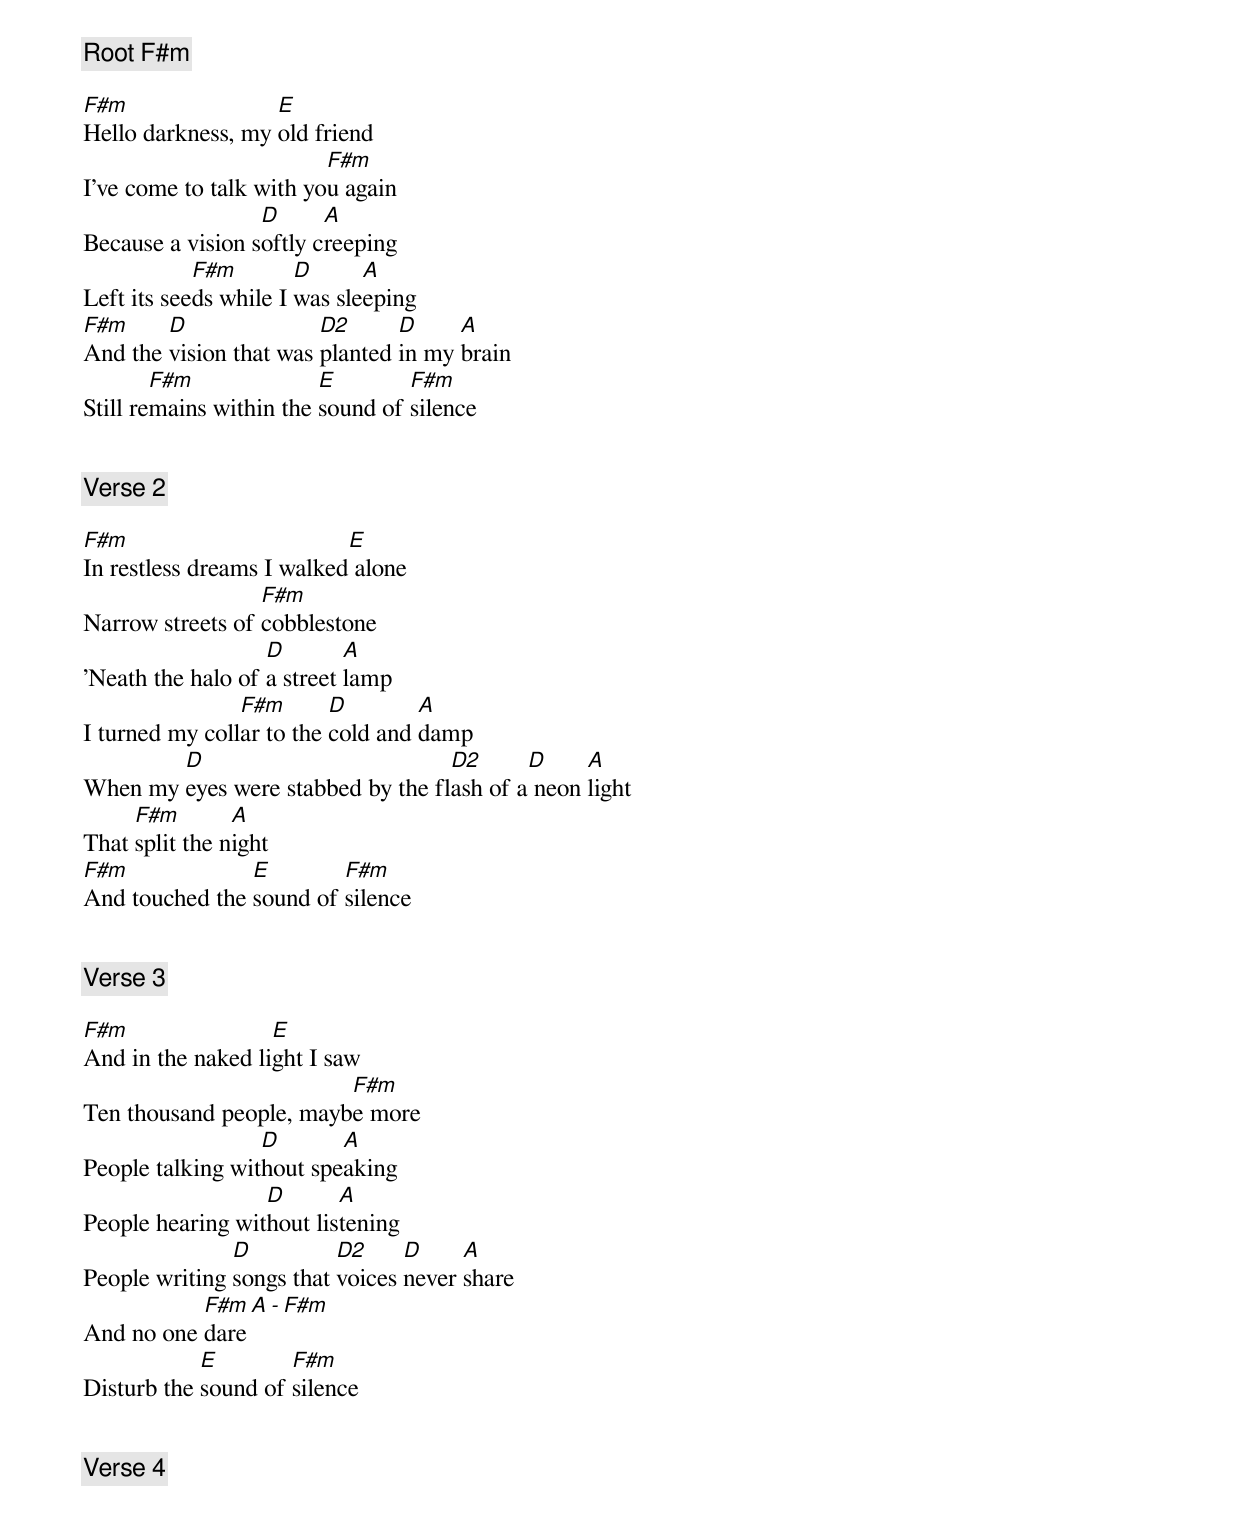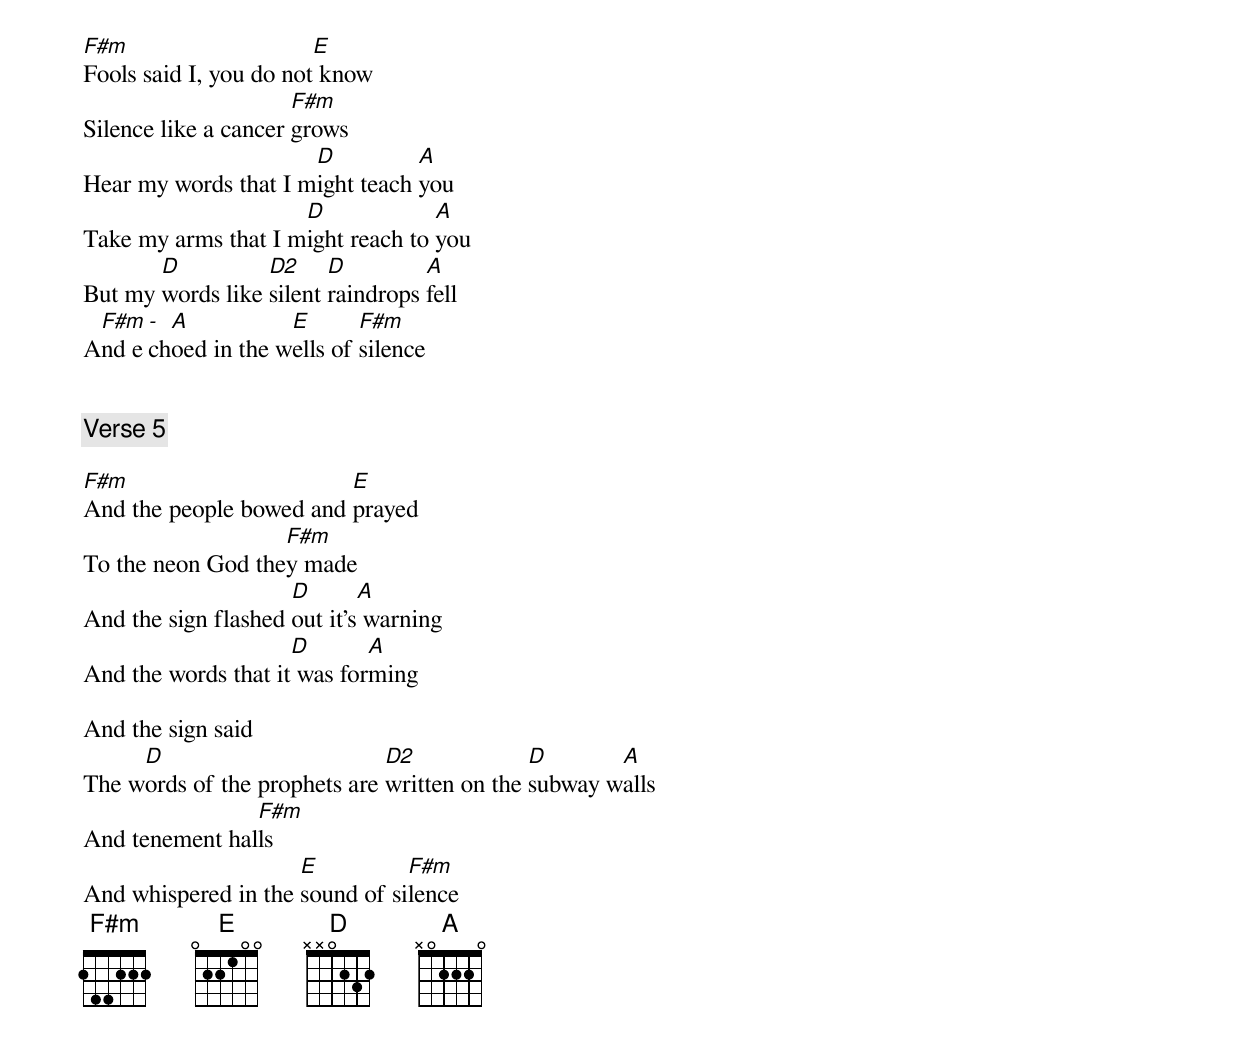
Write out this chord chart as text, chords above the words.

[Root] F#m

F#m                E
Hello darkness, my old friend
                         F#m
I've come to talk with you again
                  D      A
Because a vision softly creeping
            F#m        D      A
Left its seeds while I was sleeping
F#m     D               D2      D     A
And the vision that was planted in my brain
        F#m              E        F#m
Still remains within the sound of silence


[Verse 2]

F#m                        E
In restless dreams I walked alone
                  F#m
Narrow streets of cobblestone
                   D        A
'Neath the halo of a street lamp
                F#m       D        A
I turned my collar to the cold and damp
        D                          D2      D     A
When my eyes were stabbed by the flash of a neon light
     F#m        A
That split the night
F#m             E        F#m
And touched the sound of silence


[Verse 3]

F#m                E
And in the naked light I saw
                         F#m
Ten thousand people, maybe more
                  D       A
People talking without speaking
                  D       A
People hearing without listening
               D          D2     D     A
People writing songs that voices never share
           F#m   A - F#m
And no one dare
            E        F#m
Disturb the sound of silence


[Verse 4]

F#m                     E
Fools said I, you do not know
                      F#m
Silence like a cancer grows
                      D          A
Hear my words that I might teach you
                     D             A
Take my arms that I might reach to you
       D          D2     D         A
But my words like silent raindrops fell
 F#m - A           E       F#m
And echoed in the wells of silence


[Verse 5]

F#m                      E
And the people bowed and prayed
                   F#m
To the neon God they made
                     D       A
And the sign flashed out it's warning
                     D       A
And the words that it was forming

And the sign said
     D                        D2             D       A
The words of the prophets are written on the subway walls
                F#m
And tenement halls
                     E          F#m
And whispered in the sound of silence
